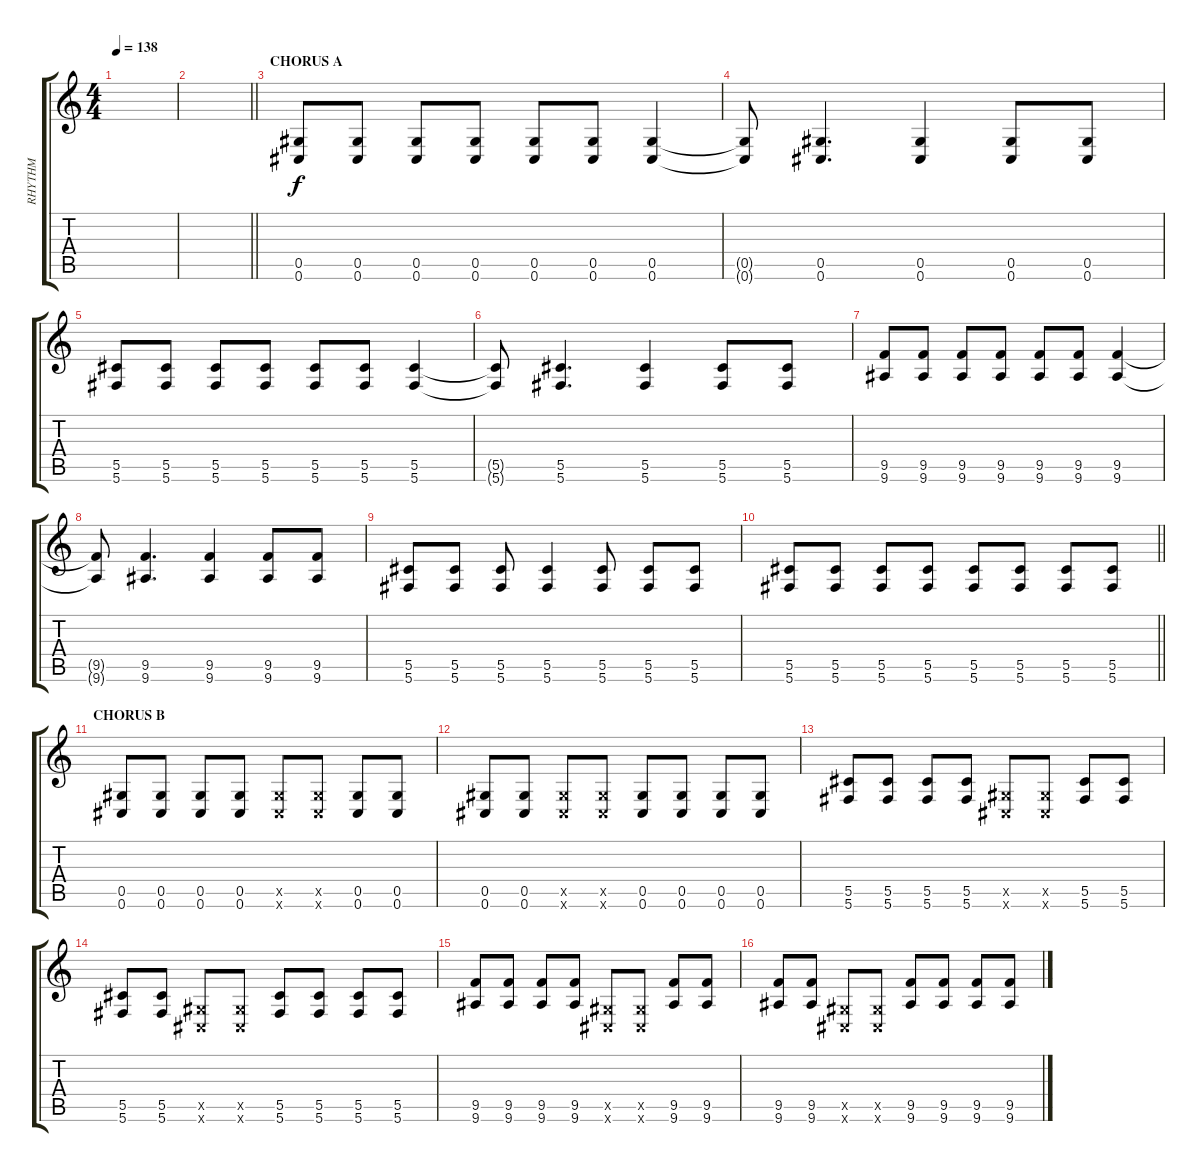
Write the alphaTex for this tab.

\track ("RHYTHM" "RHYTHM") {instrument distortionguitar}
\staff {score tabs}
\tuning (Eb4 Bb3 Gb3 Db3 Ab2 Db2) {hide}
\ts (4 4)
\tempo 138
\clef g2
\ks c
|
\barLineRight lightlight
|
\section ("" "CHORUS A")
(0.5 0.6).8 (0.5 0.6).8 (0.5 0.6).8 (0.5 0.6).8 (0.5 0.6).8 (0.5 0.6).8 (0.5 0.6).4 |
(0.5{t} 0.6{t}).8 (0.5 0.6).4{d} (0.5 0.6).4 (0.5 0.6).8 (0.5 0.6).8 |
(5.5 5.6).8 (5.5 5.6).8 (5.5 5.6).8 (5.5 5.6).8 (5.5 5.6).8 (5.5 5.6).8 (5.5 5.6).4 |
(5.5{t} 5.6{t}).8 (5.5 5.6).4{d} (5.5 5.6).4 (5.5 5.6).8 (5.5 5.6).8 |
(9.5 9.6).8 (9.5 9.6).8 (9.5 9.6).8 (9.5 9.6).8 (9.5 9.6).8 (9.5 9.6).8 (9.5 9.6).4 |
(9.5{t} 9.6{t}).8 (9.5 9.6).4{d} (9.5 9.6).4 (9.5 9.6).8 (9.5 9.6).8 |
(5.5 5.6).8 (5.5 5.6).8 (5.5 5.6).8 (5.5 5.6).4 (5.5 5.6).8 (5.5 5.6).8 (5.5 5.6).8 |
\barLineRight lightlight
(5.5 5.6).8 (5.5 5.6).8 (5.5 5.6).8 (5.5 5.6).8 (5.5 5.6).8 (5.5 5.6).8 (5.5 5.6).8 (5.5 5.6).8 |
\section ("" "CHORUS B")
(0.5 0.6).8 (0.5 0.6).8 (0.5 0.6).8 (0.5 0.6).8 (0.5{x} 0.6{x}).8 (0.5{x} 0.6{x}).8 (0.5 0.6).8 (0.5 0.6).8 |
(0.5 0.6).8 (0.5 0.6).8 (0.5{x} 0.6{x}).8 (0.5{x} 0.6{x}).8 (0.5 0.6).8 (0.5 0.6).8 (0.5 0.6).8 (0.5 0.6).8 |
(5.5 5.6).8 (5.5 5.6).8 (5.5 5.6).8 (5.5 5.6).8 (0.5{x} 0.6{x}).8 (0.5{x} 0.6{x}).8 (5.5 5.6).8 (5.5 5.6).8 |
(5.5 5.6).8 (5.5 5.6).8 (0.5{x} 0.6{x}).8 (0.5{x} 0.6{x}).8 (5.5 5.6).8 (5.5 5.6).8 (5.5 5.6).8 (5.5 5.6).8 |
(9.5 9.6).8 (9.5 9.6).8 (9.5 9.6).8 (9.5 9.6).8 (0.5{x} 0.6{x}).8 (0.5{x} 0.6{x}).8 (9.5 9.6).8 (9.5 9.6).8 |
(9.5 9.6).8 (9.5 9.6).8 (0.5{x} 0.6{x}).8 (0.5{x} 0.6{x}).8 (9.5 9.6).8 (9.5 9.6).8 (9.5 9.6).8 (9.5 9.6).8
